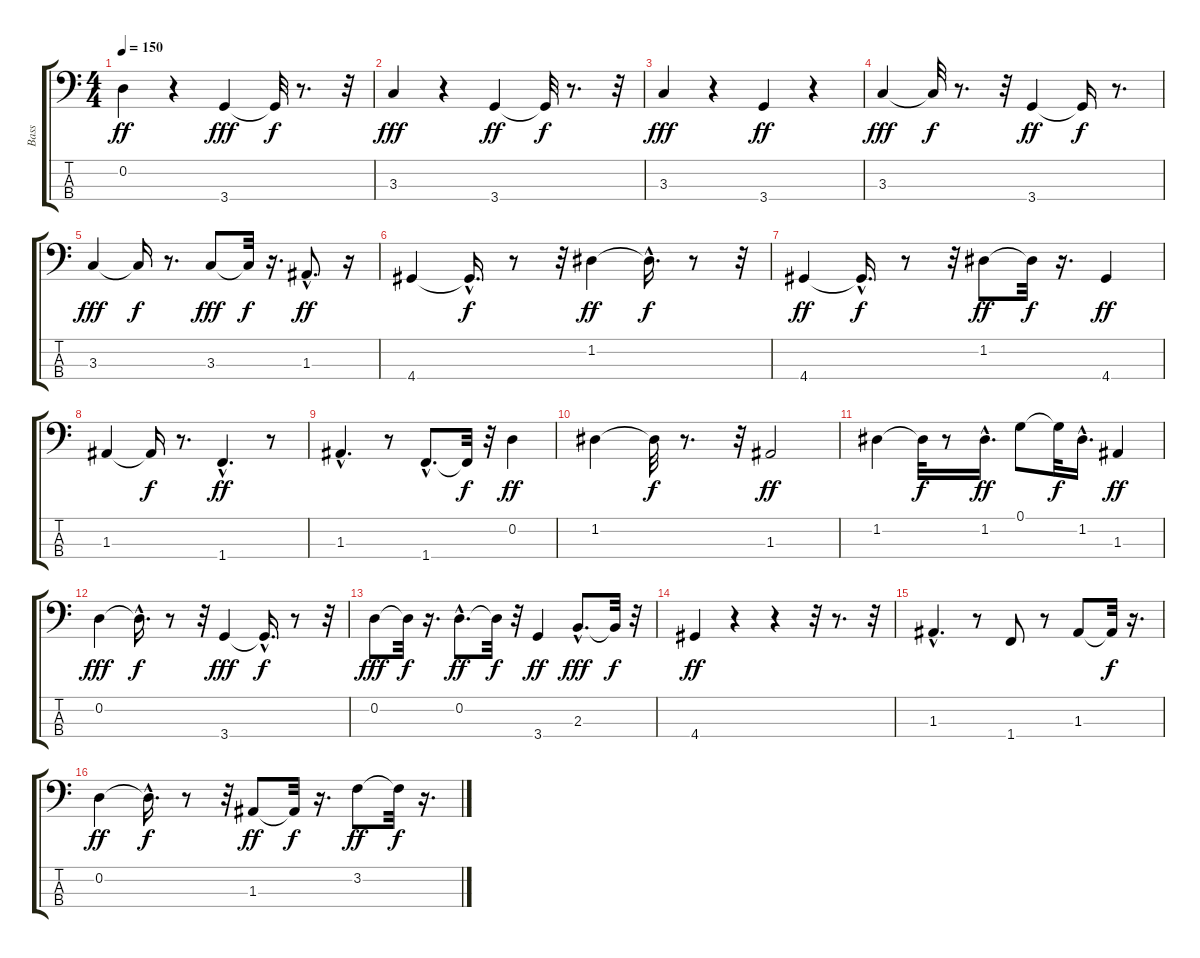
\track ("Bass" "Bass") {instrument electricbassfinger}
\staff {score tabs}
\tuning (G2 D2 A1 E1) {hide}
\ts (4 4)
\tempo 150
\clef f4
\ks c
0.2.4{dy ff} r.4 3.4.4{dy fff} 3.4{t}.32{dy f} r.8{d} r.32 |
3.3.4{dy fff} r.4 3.4.4{dy ff} 3.4{t}.32{dy f} r.8{d} r.32 |
3.3.4{dy fff} r.4 3.4.4{dy ff} r.4 |
3.3.4{dy fff} 3.3{t}.32{dy f} r.8{d} r.32 3.4.4{dy ff} 3.4{t}.16{dy f} r.8{d} |
3.3.4{dy fff} 3.3{t}.16{dy f} r.8{d} 3.3.8{dy fff} 3.3{t}.32{dy f} r.16{d} 1.3{hac}.8{d dy ff} r.16 |
4.4.4 4.4{hac t}.16{d dy f} r.8 r.32 1.2.4{dy ff} 1.2{hac t}.16{d dy f} r.8 r.32 |
4.4.4{dy ff} 4.4{hac t}.16{d dy f} r.8 r.32 1.2.8{dy ff} 1.2{t}.32{dy f} r.16{d} 4.4.4{dy ff} |
1.3.4 1.3{t}.16{dy f} r.8{d} 1.4{hac}.4{d dy ff} r.8 |
1.3{hac}.4{d} r.8 1.4{hac}.8{d} 1.4{t}.32{dy f} r.32 0.2.4{dy ff} |
1.2.4 1.2{t}.32{dy f} r.8{d} r.32 1.3.2{dy ff} |
1.2.4 1.2{t}.32{dy f} r.8 1.2{hac}.16{d dy ff} 0.1.8 0.1{t}.32{dy f} 1.2{hac}.16{d} 1.3.4{dy ff} |
0.2.4{dy fff} 0.2{hac t}.16{d dy f} r.8 r.32 3.4.4{dy fff} 3.4{hac t}.16{d dy f} r.8 r.32 |
0.2.8{dy fff} 0.2{t}.32{dy f} r.16{d} 0.2{hac}.8{d dy ff} 0.2{t}.32{dy f} r.32 3.4.4{dy ff} 2.3{hac}.8{d dy fff} 2.3{t}.32{dy f} r.32 |
4.4.4{dy ff} r.4 r.4 r.32 r.8{d} r.32 |
1.3{hac}.4{d} r.8 1.4.8 r.8 1.3.8 1.3{t}.32{dy f} r.16{d} |
0.2.4{dy ff} 0.2{hac t}.16{d dy f} r.8 r.32 1.3.8{dy ff} 1.3{t}.32{dy f} r.16{d} 3.2.8{dy ff} 3.2{t}.32{dy f} r.16{d}
